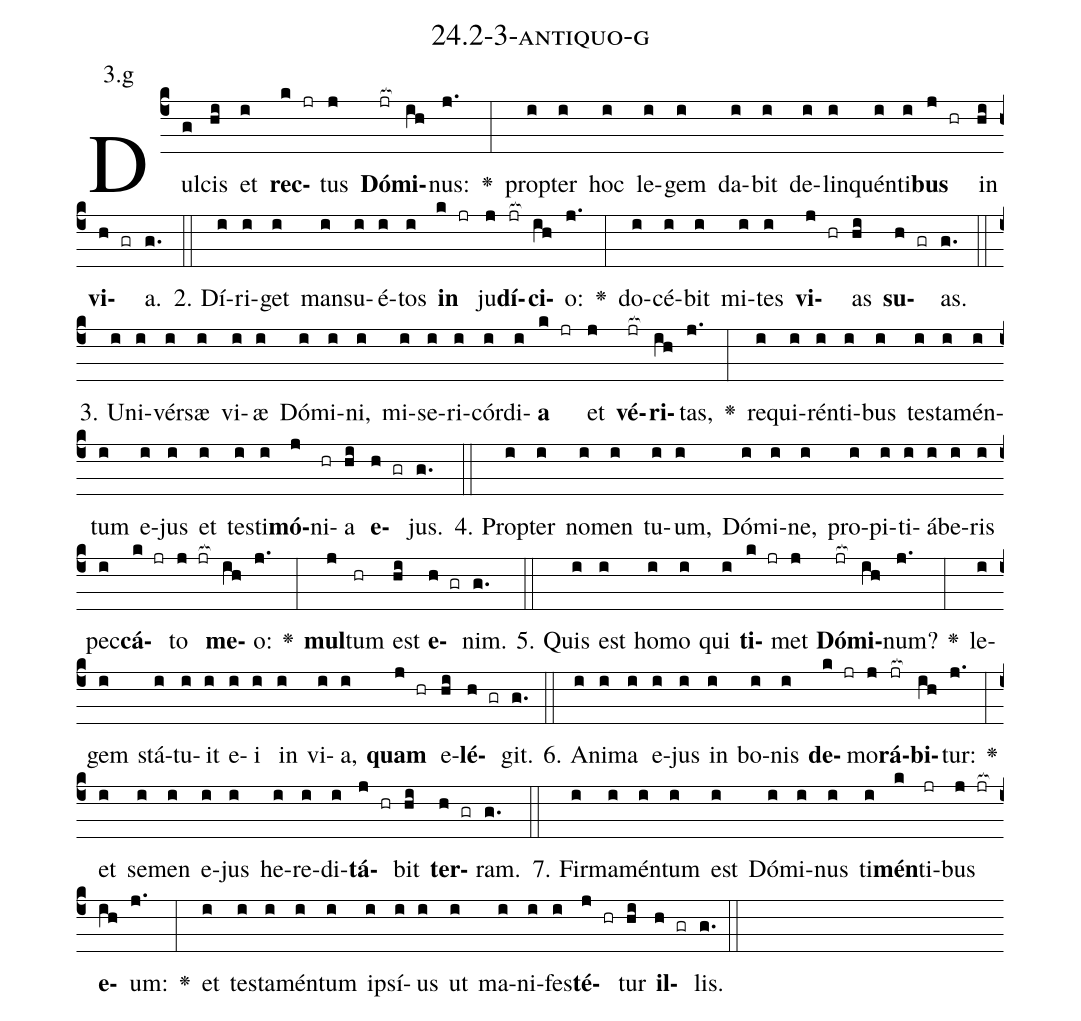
name: 24.2-3-antiquo-g;
annotation: 3.g;
%%
(c4)Dul(g)cis(hi) et(i) <b>rec</b>(k jr)tus(j) <b>Dó</b>(jr[ocb:1{])<b>mi</b>(ih[ocb:0}])nus:(j.) <v>\greheightstar</v>(:) prop(i)ter(i) hoc(i) le(i)gem(i) da(i)bit(i) de(i)lin(i)quén(i)ti(i)<b>bus</b>(j hr) in(hi) <b>vi</b>(h gr)a.(g.) (::)
2. Dí(i)ri(i)get(i) man(i)su(i)é(i)tos(i) <b>in</b>(k jr) ju(j)<b>dí</b>(jr[ocb:1{])<b>ci</b>(ih[ocb:0}])o:(j.) <v>\greheightstar</v>(:) do(i)cé(i)bit(i) mi(i)tes(i) <b>vi</b>(j hr)as(hi) <b>su</b>(h gr)as.(g.) (::)
3. U(i)ni(i)vér(i)sæ(i) vi(i)æ(i) Dó(i)mi(i)ni,(i) mi(i)se(i)ri(i)cór(i)di(i)<b>a</b>(k jr) et(j) <b>vé</b>(jr[ocb:1{])<b>ri</b>(ih[ocb:0}])tas,(j.) <v>\greheightstar</v>(:) re(i)qui(i)rén(i)ti(i)bus(i) tes(i)ta(i)mén(i)tum(i) e(i)jus(i) et(i) tes(i)ti(i)<b>mó</b>(j)ni(hr)a(hi) <b>e</b>(h gr)jus.(g.) (::)
4. Prop(i)ter(i) no(i)men(i) tu(i)um,(i) Dó(i)mi(i)ne,(i) pro(i)pi(i)ti(i)á(i)be(i)ris(i) pec(i)<b>cá</b>(k jr)to(j jr[ocb:1{]) <b>me</b>(ih[ocb:0}])o:(j.) <v>\greheightstar</v>(:) <b>mul</b>(j)tum(hr) est(hi) <b>e</b>(h gr)nim.(g.) (::)
5. Quis(i) est(i) ho(i)mo(i) qui(i) <b>ti</b>(k jr)met(j) <b>Dó</b>(jr[ocb:1{])<b>mi</b>(ih[ocb:0}])num?(j.) <v>\greheightstar</v>(:) le(i)gem(i) stá(i)tu(i)it(i) e(i)i(i) in(i) vi(i)a,(i) <b>quam</b>(j hr) e(hi)<b>lé</b>(h gr)git.(g.) (::)
6. A(i)ni(i)ma(i) e(i)jus(i) in(i) bo(i)nis(i) <b>de</b>(k jr)mo(j)<b>rá</b>(jr[ocb:1{])<b>bi</b>(ih[ocb:0}])tur:(j.) <v>\greheightstar</v>(:) et(i) se(i)men(i) e(i)jus(i) he(i)re(i)di(i)<b>tá</b>(j hr)bit(hi) <b>ter</b>(h gr)ram.(g.) (::)
7. Fir(i)ma(i)mén(i)tum(i) est(i) Dó(i)mi(i)nus(i) ti(i)<b>mén</b>(k)ti(jr)bus(j jr[ocb:1{]) <b>e</b>(ih[ocb:0}])um:(j.) <v>\greheightstar</v>(:) et(i) tes(i)ta(i)mén(i)tum(i) ip(i)sí(i)us(i) ut(i) ma(i)ni(i)fes(i)<b>té</b>(j hr)tur(hi) <b>il</b>(h gr)lis.(g.) (::)
